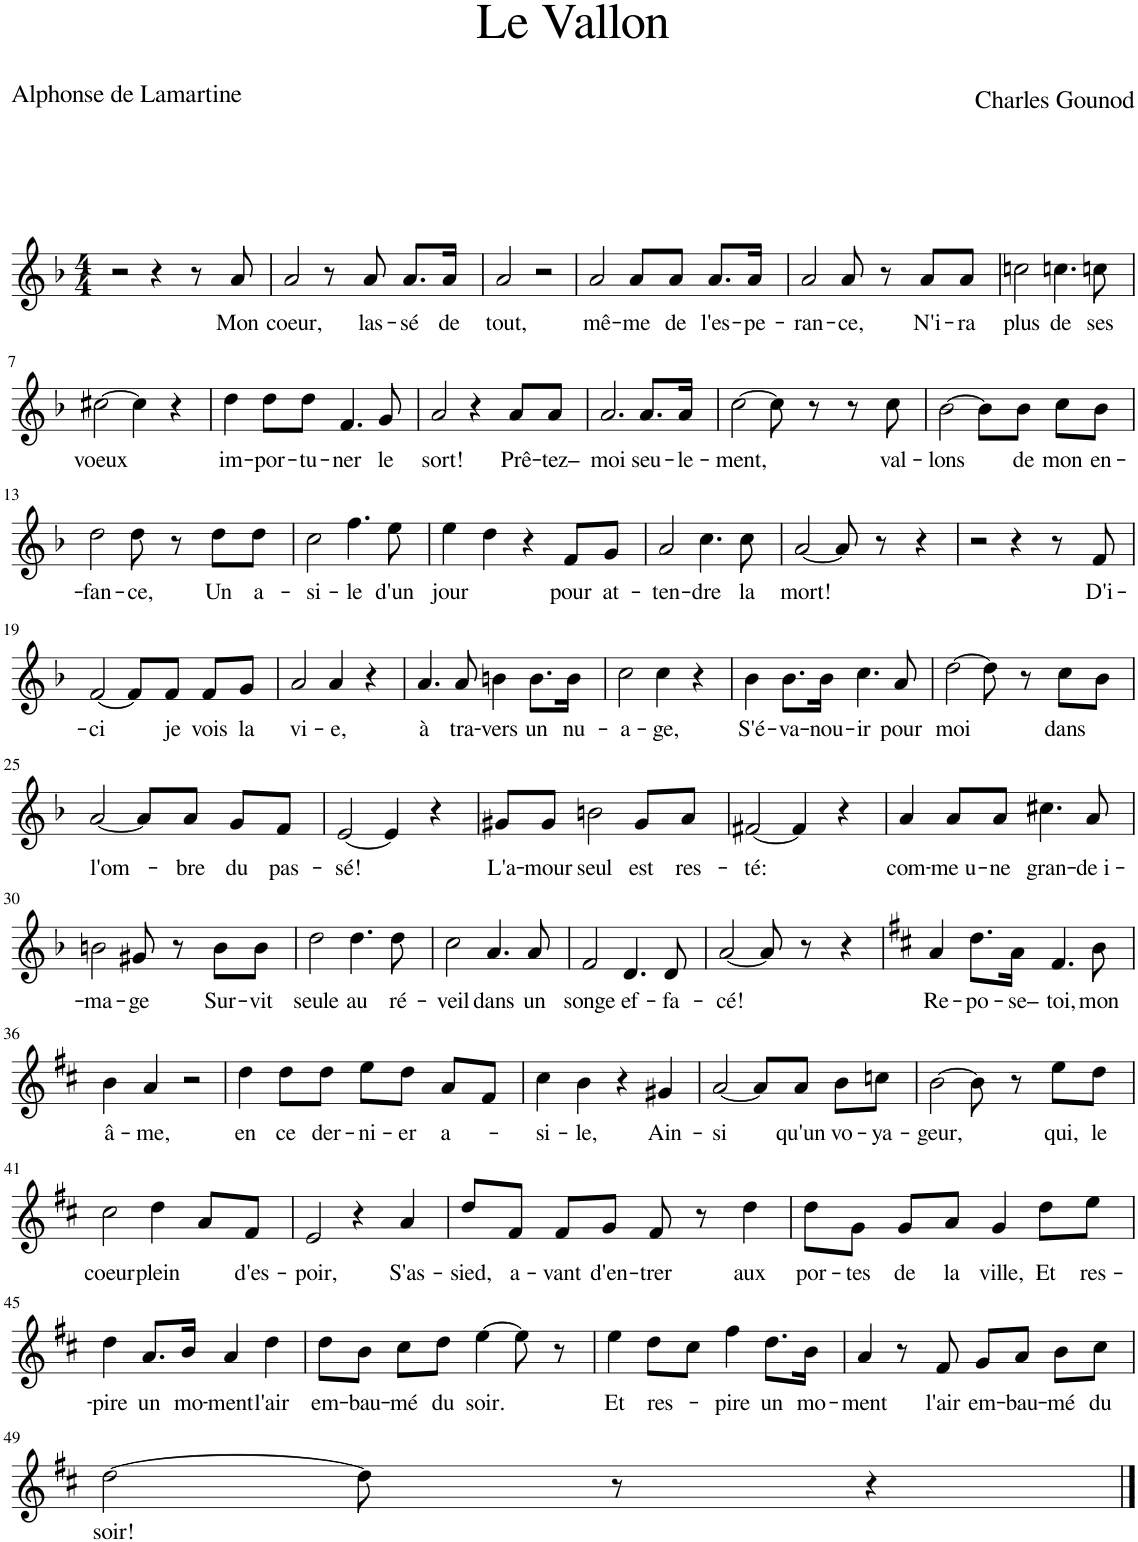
**kern	**text
*part1	*part1
*staff1	*staff1
*I"Piano	*
*I'Pno	*
*clefG2	*
*k[b-]	*
*M4/4	*
=1	=1
2r	.
4r	.
8r	.
!	!LO:LY:b
8a/	Mon
=2	=2
!	!LO:LY:b
2a/	coeur,
8r	.
!	!LO:LY:b
8a/	las-
!	!LO:LY:b
8.a/L	-sé
!	!LO:LY:b
16a/Jk	de
=3	=3
!	!LO:LY:b
2a/	tout,
2r	.
=4	=4
!	!LO:LY:b
2a/	mê-
!	!LO:LY:b
8a/L	-me
!	!LO:LY:b
8a/J	de
!	!LO:LY:b
8.a/L	l'es-
!	!LO:LY:b
16a/Jk	-pe-
=5	=5
!	!LO:LY:b
2a/	-ran-
!	!LO:LY:b
8a/	-ce,
8r	.
!	!LO:LY:b
8a/L	N'i-
!	!LO:LY:b
8a/J	-ra
=6	=6
!	!LO:LY:b
2ccn\	plus
!	!LO:LY:b
4.ccn\	de
!	!LO:LY:b
8ccn\	ses
!!LO:LB:g=z
=7	=7
!	!LO:LY:b
[2cc#X\	voeux
4cc#\]	.
4r	.
=8	=8
!	!LO:LY:b
4dd\	im-
!	!LO:LY:b
8dd\L	-por-
!	!LO:LY:b
8dd\J	-tu-
!	!LO:LY:b
4.f/	-ner
!	!LO:LY:b
8g/	le
=9	=9
!	!LO:LY:b
2a/	sort!
4r	.
!	!LO:LY:b
8a/L	Prê-
!	!LO:LY:b
8a/J	-tez–
=10	=10
!	!LO:LY:b
2.a/	moi
!	!LO:LY:b
8.a/L	seu-
!	!LO:LY:b
16a/Jk	-le-
=11	=11
!	!LO:LY:b
[2cc\	-ment,
8cc\]	.
8r	.
8r	.
!	!LO:LY:b
8cc\	val-
=12	=12
!	!LO:LY:b
[2b-\	-lons
8b-\L]	.
!	!LO:LY:b
8b-\J	de
!	!LO:LY:b
8cc\L	mon
!	!LO:LY:b
8b-\J	en-
!!LO:LB:g=z
=13	=13
!	!LO:LY:b
2dd\	-fan-
!	!LO:LY:b
8dd\	-ce,
8r	.
!	!LO:LY:b
8dd\L	Un
!	!LO:LY:b
8dd\J	a-
=14	=14
!	!LO:LY:b
2cc\	-si-
!	!LO:LY:b
4.ff\	-le
!	!LO:LY:b
8ee\	d'un
=15	=15
!	!LO:LY:b
4ee\	jour
4dd\	.
4r	.
!	!LO:LY:b
8f/L	pour
!	!LO:LY:b
8g/J	at-
=16	=16
!	!LO:LY:b
2a/	-ten-
!	!LO:LY:b
4.cc\	-dre
!	!LO:LY:b
8cc\	la
=17	=17
!	!LO:LY:b
[2a/	mort!
8a/]	.
8r	.
4r	.
=18	=18
2r	.
4r	.
8r	.
!	!LO:LY:b
8f/	D'i-
!!LO:LB:g=z
=19	=19
!	!LO:LY:b
[2f/	-ci
8f/L]	.
!	!LO:LY:b
8f/J	je
!	!LO:LY:b
8f/L	vois
!	!LO:LY:b
8g/J	la
=20	=20
!	!LO:LY:b
2a/	vi-
!	!LO:LY:b
4a/	-e,
4r	.
=21	=21
!	!LO:LY:b
4.a/	à
!	!LO:LY:b
8a/	tra-
!	!LO:LY:b
4bn\	-vers
!	!LO:LY:b
8.b\L	un
!	!LO:LY:b
16b\Jk	nu-
=22	=22
!	!LO:LY:b
2cc\	-a-
!	!LO:LY:b
4cc\	-ge,
4r	.
=23	=23
!	!LO:LY:b
4b-\	S'é-
!	!LO:LY:b
8.b-\L	-va-
!	!LO:LY:b
16b-\Jk	-nou-
!	!LO:LY:b
4.cc\	-ir
!	!LO:LY:b
8a/	pour
=24	=24
!	!LO:LY:b
[2dd\	moi
8dd\]	.
8r	.
!	!LO:LY:b
8cc\L	dans
8b-\J	.
!!LO:LB:g=z
=25	=25
!	!LO:LY:b
[2a/	l'om-
8a/L]	.
!	!LO:LY:b
8a/J	-bre
!	!LO:LY:b
8g/L	du
!	!LO:LY:b
8f/J	pas-
=26	=26
!	!LO:LY:b
[2e/	-sé!
4e/]	.
4r	.
=27	=27
!	!LO:LY:b
8g#X/L	L'a-
!	!LO:LY:b
8g#/J	-mour
!	!LO:LY:b
2bn\	seul
!	!LO:LY:b
8g#/L	est
!	!LO:LY:b
8a/J	res-
=28	=28
!	!LO:LY:b
[2f#X/	-té:
4f#/]	.
4r	.
=29	=29
!	!LO:LY:b
4a/	com-
!	!LO:LY:b
8a/L	-me u-
!	!LO:LY:b
8a/J	-ne
!	!LO:LY:b
4.cc#X\	gran-
!	!LO:LY:b
8a/	-de i-
!!LO:LB:g=z
=30	=30
!	!LO:LY:b
2bn\	-ma-
!	!LO:LY:b
8g#X/	-ge
8r	.
!	!LO:LY:b
8b\L	Sur-
!	!LO:LY:b
8b\J	-vit
=31	=31
!	!LO:LY:b
2dd\	seule
!	!LO:LY:b
4.dd\	au
!	!LO:LY:b
8dd\	ré-
=32	=32
!	!LO:LY:b
2cc\	-veil
!	!LO:LY:b
4.a/	dans
!	!LO:LY:b
8a/	un
=33	=33
!	!LO:LY:b
2f/	songe
!	!LO:LY:b
4.d/	ef-
!	!LO:LY:b
8d/	-fa-
=34	=34
!	!LO:LY:b
[2a/	-cé!
8a/]	.
8r	.
4r	.
=35	=35
*k[f#c#]	*
!	!LO:LY:b
4a/	Re-
!	!LO:LY:b
8.dd\L	-po-
!	!LO:LY:b
16a\Jk	-se–
!	!LO:LY:b
4.f#/	toi,
!	!LO:LY:b
8b\	mon
!!LO:LB:g=z
=36	=36
!	!LO:LY:b
4b\	â-
!	!LO:LY:b
4a/	-me,
2r	.
=37	=37
!	!LO:LY:b
4dd\	en
!	!LO:LY:b
8dd\L	ce
!	!LO:LY:b
8dd\J	der-
!	!LO:LY:b
8ee\L	-ni-
!	!LO:LY:b
8dd\J	-er
!	!LO:LY:b
8a/L	a-
8f#/J	.
=38	=38
!	!LO:LY:b
4cc#\	-si-
!	!LO:LY:b
4b\	-le,
4r	.
!	!LO:LY:b
4g#X/	Ain-
=39	=39
!	!LO:LY:b
[2a/	-si
8a/L]	.
!	!LO:LY:b
8a/J	qu'un
!	!LO:LY:b
8b\L	vo-
!	!LO:LY:b
8ccn\J	-ya-
=40	=40
!	!LO:LY:b
[2b\	-geur,
8b\]	.
8r	.
!	!LO:LY:b
8ee\L	qui,
!	!LO:LY:b
8dd\J	le
!!LO:LB:g=z
=41	=41
!	!LO:LY:b
2cc#\	coeur
!	!LO:LY:b
4dd\	plein
8a/L	.
!	!LO:LY:b
8f#/J	d'es-
=42	=42
!	!LO:LY:b
2e/	-poir,
4r	.
!	!LO:LY:b
4a/	S'as-
=43	=43
!	!LO:LY:b
8dd/L	-sied,
!	!LO:LY:b
8f#/J	a-
!	!LO:LY:b
8f#/L	-vant
!	!LO:LY:b
8g/J	d'en-
!	!LO:LY:b
8f#/	-trer
8r	.
!	!LO:LY:b
4dd\	aux
=44	=44
!	!LO:LY:b
8dd\L	por-
!	!LO:LY:b
8g\J	-tes
!	!LO:LY:b
8g/L	de
!	!LO:LY:b
8a/J	la
!	!LO:LY:b
4g/	ville,
!	!LO:LY:b
8dd\L	Et
!	!LO:LY:b
8ee\J	res-
!!LO:LB:g=z
=45	=45
!	!LO:LY:b
4dd\	-pire
!	!LO:LY:b
8.a/L	un
!	!LO:LY:b
16b/Jk	mo-
!	!LO:LY:b
4a/	-ment
!	!LO:LY:b
4dd\	l'air
=46	=46
!	!LO:LY:b
8dd\L	em-
!	!LO:LY:b
8b\J	-bau-
!	!LO:LY:b
8cc#\L	-mé
!	!LO:LY:b
8dd\J	du
!	!LO:LY:b
[4ee\	soir.
8ee\]	.
8r	.
=47	=47
!	!LO:LY:b
4ee\	Et
!	!LO:LY:b
8dd\L	res-
8cc#\J	.
!	!LO:LY:b
4ff#\	-pire
!	!LO:LY:b
8.dd\L	un
!	!LO:LY:b
16b\Jk	mo-
=48	=48
!	!LO:LY:b
4a/	-ment
8r	.
!	!LO:LY:b
8f#/	l'air
!	!LO:LY:b
8g/L	em-
!	!LO:LY:b
8a/J	-bau-
!	!LO:LY:b
8b\L	-mé
!	!LO:LY:b
8cc#\J	du
!!LO:LB:g=z
=49	=49
!	!LO:LY:b
[2dd\	soir!
8dd\]	.
8r	.
4r	.
==	==
*-	*-
